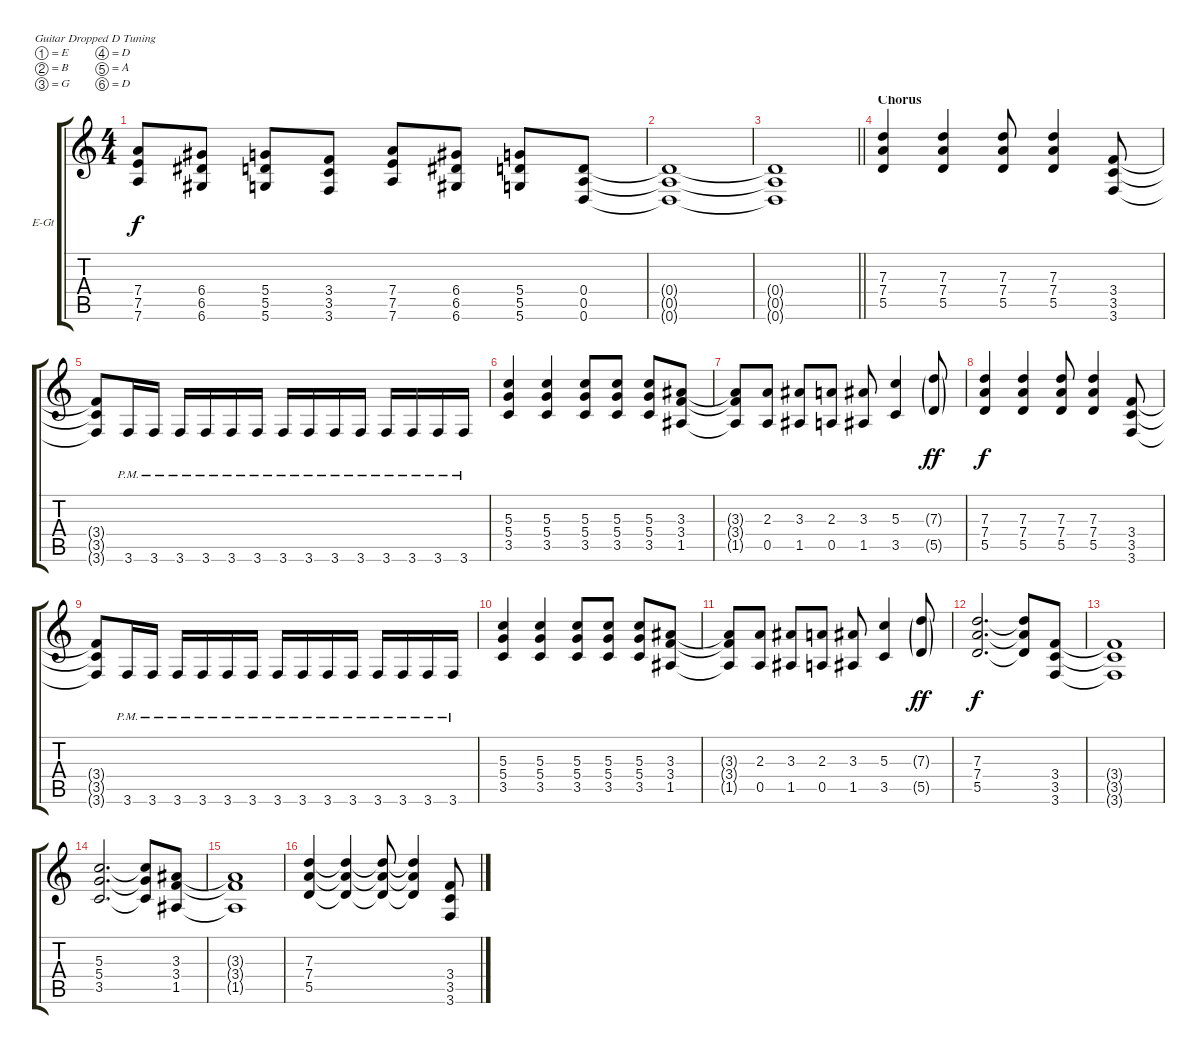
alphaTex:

\bracketExtendMode groupsimilarinstruments
\firstSystemTrackNameOrientation horizontal
\otherSystemsTrackNameOrientation horizontal
\track ("Electric Guitar 2" "E-Gt") {instrument distortionguitar}
\staff {score tabs}
\tuning (E4 B3 G3 D3 A2 D2)
\ts (4 4)
\tempo (142 hide)
\clef g2
\ks c
(7.4 7.5 7.6).8{dy f} (6.4 6.5 6.6).8 (5.4 5.5 5.6).8 (3.4 3.5 3.6).8 (7.4 7.5 7.6).8 (6.4 6.5 6.6).8 (5.4 5.5 5.6).8 (0.4 0.5 0.6).8 |
(0.4{t} 0.5{t} 0.6{t}).1 |
\barLineRight lightlight
(0.4{t} 0.5{t} 0.6{t}).1 |
\section ("" "Chorus")
(7.3 7.4 5.5).4 (7.3 7.4 5.5).4 (7.3 7.4 5.5).8 (7.3 7.4 5.5).4 (3.4 3.5 3.6).8 |
(3.4{t} 3.5{t} 3.6{t}).8 3.6{pm}.16 3.6{pm}.16 3.6{pm}.16 3.6{pm}.16 3.6{pm}.16 3.6{pm}.16 3.6{pm}.16 3.6{pm}.16 3.6{pm}.16 3.6{pm}.16 3.6{pm}.16 3.6{pm}.16 3.6{pm}.16 3.6{pm}.16 |
(5.3 5.4 3.5).4 (5.3 5.4 3.5).4 (5.3 5.4 3.5).8 (5.3 5.4 3.5).8 (5.3 5.4 3.5).8 (3.3 3.4 1.5).8 |
(3.3{t} 3.4{t} 1.5{t}).8 (2.3 0.5).8 (3.3 1.5).8 (2.3 0.5).8 (3.3 1.5).8 (5.3 3.5).4 (7.3{g} 5.5{g}).8{dy ff} |
(7.3 7.4 5.5).4{dy f} (7.3 7.4 5.5).4 (7.3 7.4 5.5).8 (7.3 7.4 5.5).4 (3.4 3.5 3.6).8 |
(3.4{t} 3.5{t} 3.6{t}).8 3.6{pm}.16 3.6{pm}.16 3.6{pm}.16 3.6{pm}.16 3.6{pm}.16 3.6{pm}.16 3.6{pm}.16 3.6{pm}.16 3.6{pm}.16 3.6{pm}.16 3.6{pm}.16 3.6{pm}.16 3.6{pm}.16 3.6{pm}.16 |
(5.3 5.4 3.5).4 (5.3 5.4 3.5).4 (5.3 5.4 3.5).8 (5.3 5.4 3.5).8 (5.3 5.4 3.5).8 (3.3 3.4 1.5).8 |
(3.3{t} 3.4{t} 1.5{t}).8 (2.3 0.5).8 (3.3 1.5).8 (2.3 0.5).8 (3.3 1.5).8 (5.3 3.5).4 (7.3{g} 5.5{g}).8{dy ff} |
(7.3 7.4 5.5).2{d dy f} (7.3{t} 7.4{t} 5.5{t}).8 (3.4 3.5 3.6).8 |
(3.4{t} 3.5{t} 3.6{t}).1 |
(5.3 5.4 3.5).2{d} (5.3{t} 5.4{t} 3.5{t}).8 (3.3 3.4 1.5).8 |
(3.3{t} 3.4{t} 1.5{t}).1 |
(7.3 7.4 5.5).4 (7.3{t} 7.4{t} 5.5{t}).4 (7.3{t} 7.4{t} 5.5{t}).8 (7.3{t} 7.4{t} 5.5{t}).4 (3.4 3.5 3.6).8
